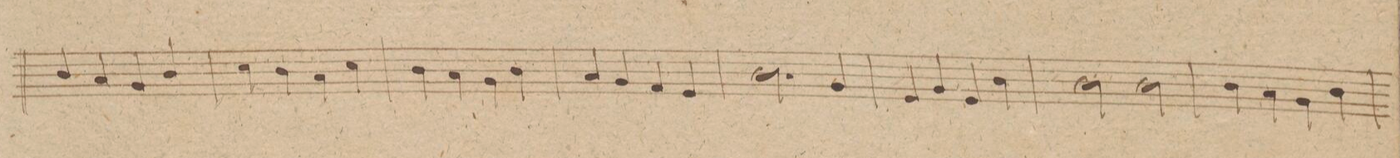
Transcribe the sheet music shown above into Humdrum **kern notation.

**kern	**dynam
*I"Violino IIdo	*
*clefG2	*
*k[f#c#g#]	*
*met(c|)	*
*M2/2	*
4b/	.
4a/	.
4g#/	.
4b/	.
=216	=216
4cc#\	.
4b\	.
4a\	.
4cc#\	.
=217	=217
4b\	.
4a\	.
4g#\	.
4b\	.
=218	=218
4a/	.
4g#/	.
4f#/	.
4e/	.
=219	=219
2.b\	.
4g#/	.
=220	=220
4e/	.
4g#/	.
4e/	.
4b\	.
=221	=221
2b\	.
2b\	.
=222	=222
4b\	.
4a\	.
4g#\	.
4b\	.
=223	=223
*-	*-
